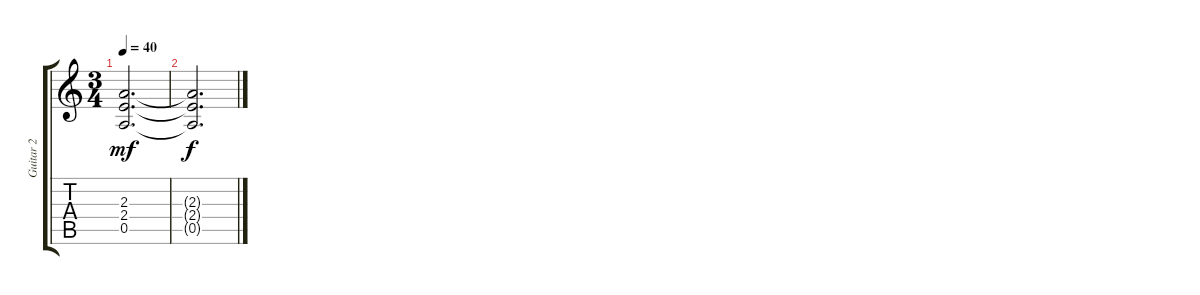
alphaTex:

\track ("Guitar 2" "Guitar 2") {instrument distortionguitar}
\staff {score tabs}
\tuning (E4 B3 G3 D3 A2 E2) {hide}
\ts (3 4)
\tempo 40
\clef g2
\ks c
(2.3 2.4 0.5).2{d dy mf} |
(2.3{t} 2.4{t} 0.5{t}).2{d dy f volume 0}
